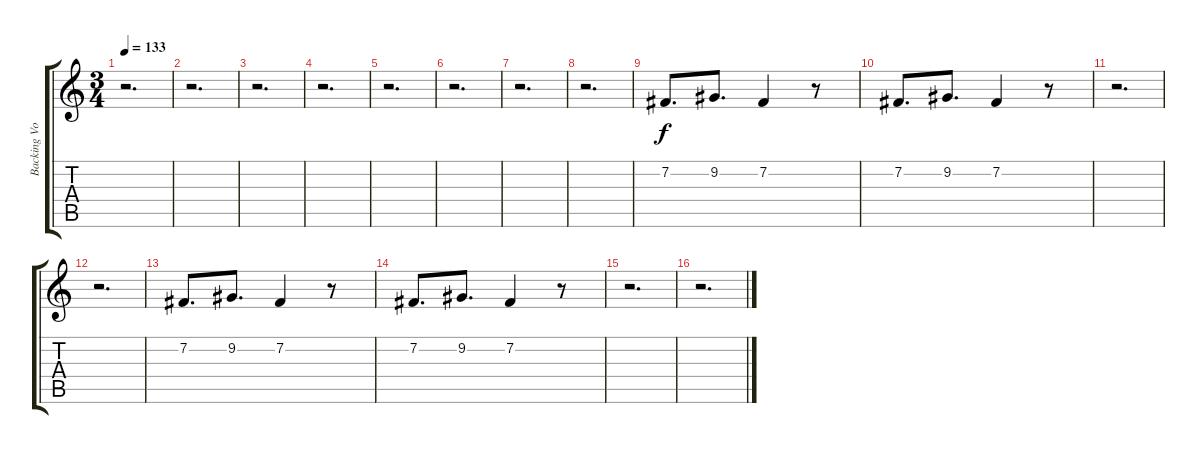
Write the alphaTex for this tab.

\track ("Backing Vocals" "Backing Vo") {instrument baritonesax}
\staff {score tabs}
\tuning (E4 B3 G3 D3 A2 E2) {hide}
\ts (3 4)
\tempo 133
\clef g2
\ks c
r.2{d dy f} |
r.2{d} |
r.2{d} |
r.2{d} |
r.2{d} |
r.2{d} |
r.2{d} |
r.2{d} |
7.2.8{d} 9.2.8{d} 7.2.4 r.8 |
7.2.8{d} 9.2.8{d} 7.2.4 r.8 |
r.2{d} |
r.2{d} |
7.2.8{d} 9.2.8{d} 7.2.4 r.8 |
7.2.8{d} 9.2.8{d} 7.2.4 r.8 |
r.2{d} |
r.2{d}
